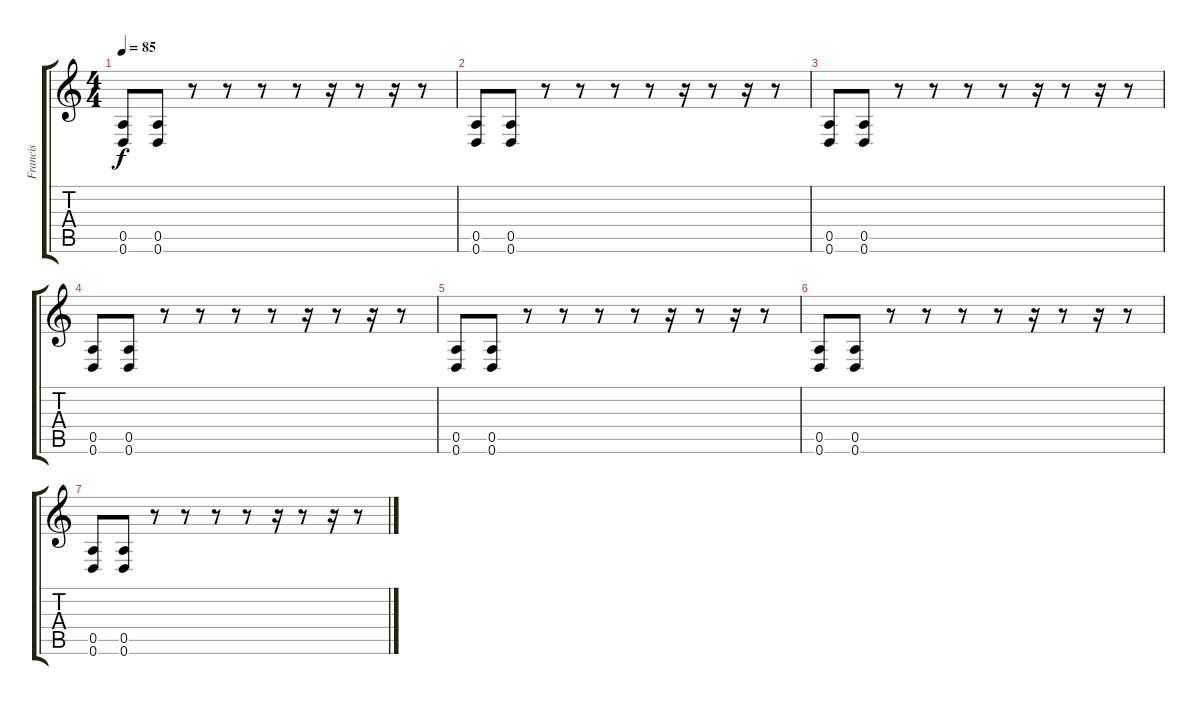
\track ("Francis" "Francis") {instrument distortionguitar}
\staff {score tabs}
\tuning (E4 B3 G3 D3 A2 D2) {hide}
\ts (4 4)
\tempo 85
\clef g2
\ks c
(0.5 0.6).8{dy f} (0.5 0.6).8 r.8 r.8 r.8 r.8 r.16 r.8 r.16 r.8 |
(0.5 0.6).8 (0.5 0.6).8 r.8 r.8 r.8 r.8 r.16 r.8 r.16 r.8 |
(0.5 0.6).8 (0.5 0.6).8 r.8 r.8 r.8 r.8 r.16 r.8 r.16 r.8 |
(0.5 0.6).8 (0.5 0.6).8 r.8 r.8 r.8 r.8 r.16 r.8 r.16 r.8 |
(0.5 0.6).8 (0.5 0.6).8 r.8 r.8 r.8 r.8 r.16 r.8 r.16 r.8 |
(0.5 0.6).8 (0.5 0.6).8 r.8 r.8 r.8 r.8 r.16 r.8 r.16 r.8 |
(0.5 0.6).8 (0.5 0.6).8 r.8 r.8 r.8 r.8 r.16 r.8 r.16 r.8
